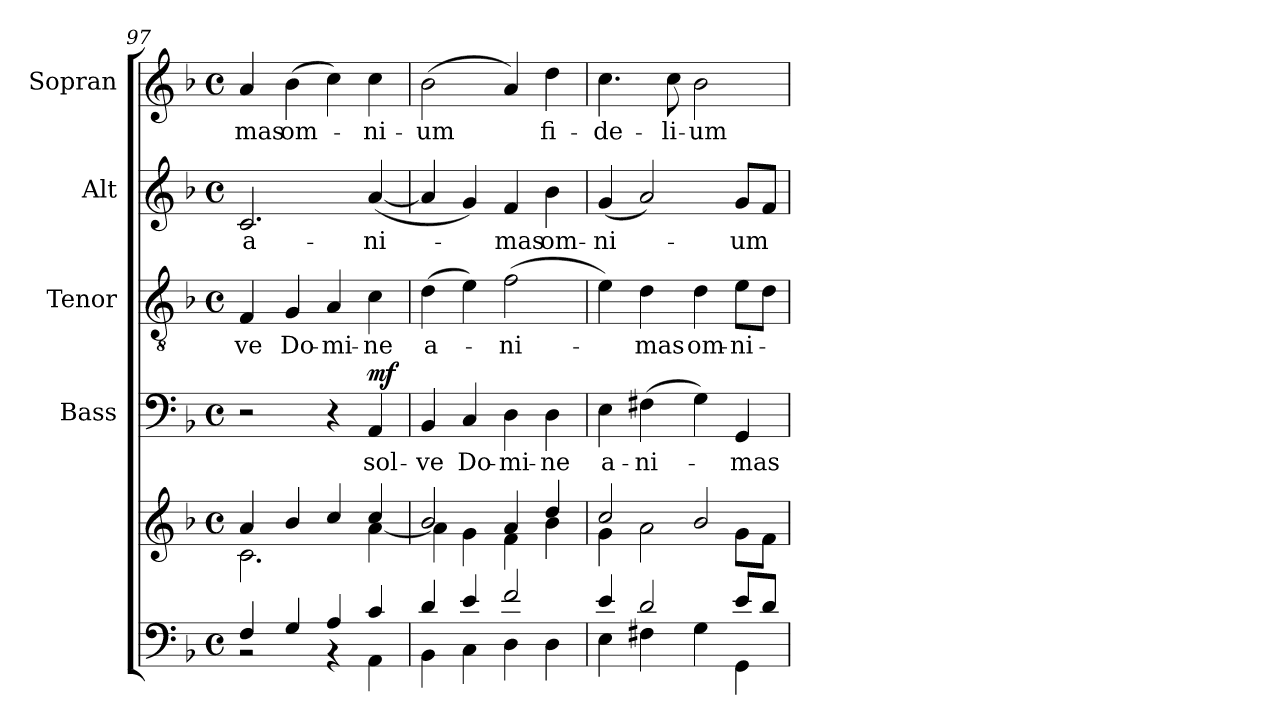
**kern	**kern	**kern	**text	**dynam	**kern	**text	**kern	**text	**kern	**text
*part5	*part5	*part4	*part4	*part4	*part3	*part3	*part2	*part2	*part1	*part1
*staff6	*staff5	*staff4	*staff4	*staff4	*staff3	*staff3	*staff2	*staff2	*staff1	*staff1
*	*	*I"Bass	*	*	*I"Tenor	*	*I"Alt	*	*I"Sopran	*
*	*	*I'B.	*	*	*I'T.	*	*I'A.	*	*I'S.	*
*clefF4	*clefG2	*clefF4	*	*	*clefGv2	*	*clefG2	*	*clefG2	*
*k[b-]	*k[b-]	*k[b-]	*	*	*k[b-]	*	*k[b-]	*	*k[b-]	*
*F:	*F:	*F:	*	*	*F:	*	*F:	*	*F:	*
*M4/4	*M4/4	*M4/4	*	*	*M4/4	*	*M4/4	*	*M4/4	*
*met(c)	*met(c)	*met(c)	*	*	*met(c)	*	*met(c)	*	*met(c)	*
=97	=97	=97	=97	=97	=97	=97	=97	=97	=97	=97
*^	*^	*	*	*	*	*	*	*	*	*
!	!	!	!	!	!	!	!	!LO:LY:b	!	!LO:LY:b	!	!LO:LY:b
4F/	2rBB	4a/	2.c\	2r	.	.	4F/	-ve	2.c/	a-	4a/	-mas
!	!	!	!	!	!	!	!	!LO:LY:b	!	!	!	!LO:LY:b
4G/	.	4b-/	.	.	.	.	4G/	Do-	.	.	(>4b-\	om-
!	!	!	!	!	!	!	!	!LO:LY:b	!	!	!	!
4A/	4rAA	4cc/	.	4r	.	.	4A/	-mi-	.	.	4cc\)	.
!	!	!	!	!	!LO:LY:b	!LO:DY:a	!	!LO:LY:b	!	!LO:LY:b	!	!LO:LY:b
4c/	4AA\	4cc/	[<4a\	4AA/	-sol-	mf	4c\	-ne	(<[4a/	-ni-	4cc\	-ni-
=98	=98	=98	=98	=98	=98	=98	=98	=98	=98	=98	=98	=98
!	!	!	!	!	!LO:LY:b	!	!	!LO:LY:b	!	!	!	!LO:LY:b
4d/	4BB-\	2b-/	4a\]	4BB-/	-ve	.	(>4d\	a-	4a/]	.	(>2b-\	-um
!	!	!	!	!	!LO:LY:b	!	!	!	!	!	!	!
4e/	4C\	.	4g\	4C/	Do-	.	4e\)	.	4g/)	.	.	.
!	!	!	!	!	!LO:LY:b	!	!	!LO:LY:b	!	!LO:LY:b	!	!
2f/	4D\	4a/	4f\	4D\	-mi-	.	(>2f\	-ni-	4f/	-mas	4a/)	.
!	!	!	!	!	!LO:LY:b	!	!	!	!	!LO:LY:b	!	!LO:LY:b
.	4D\	4dd/	4b-\	4D\	-ne	.	.	.	4b-\	om-	4dd\	fi-
=99	=99	=99	=99	=99	=99	=99	=99	=99	=99	=99	=99	=99
!	!	!	!	!	!LO:LY:b	!	!	!	!	!LO:LY:b	!	!LO:LY:b
4e/	4E\	2cc/	4g\	4E\	a-	.	4e\)	.	(<4g/	-ni-	4.cc\	-de-
!	!	!	!	!	!LO:LY:b	!	!	!LO:LY:b	!	!	!	!
2d/	4F#X\	.	2a\	(>4F#X\	-ni-	.	4d\	-mas	2a/)	.	.	.
!	!	!	!	!	!	!	!	!	!	!	!	!LO:LY:b
.	.	.	.	.	.	.	.	.	.	.	8cc\	-li-
!	!	!	!	!	!	!	!	!LO:LY:b	!	!	!	!LO:LY:b
.	4G\	2b-/	.	4G\)	.	.	4d\	om-	.	.	2b-\	-um
!	!	!	!	!	!LO:LY:b	!	!	!LO:LY:b	!	!LO:LY:b	!	!
8e/L	4GG\	.	8g\L	4GG/	-mas	.	8e\L	-ni-	8g/L	-um	.	.
8d/J	.	.	8f\J	.	.	.	8d\J	.	8f/J	.	.	.
*v	*v	*	*	*	*	*	*	*	*	*	*	*
*	*v	*v	*	*	*	*	*	*	*	*	*
=	=	=	=	=	=	=	=	=	=	=
*-	*-	*-	*-	*-	*-	*-	*-	*-	*-	*-
